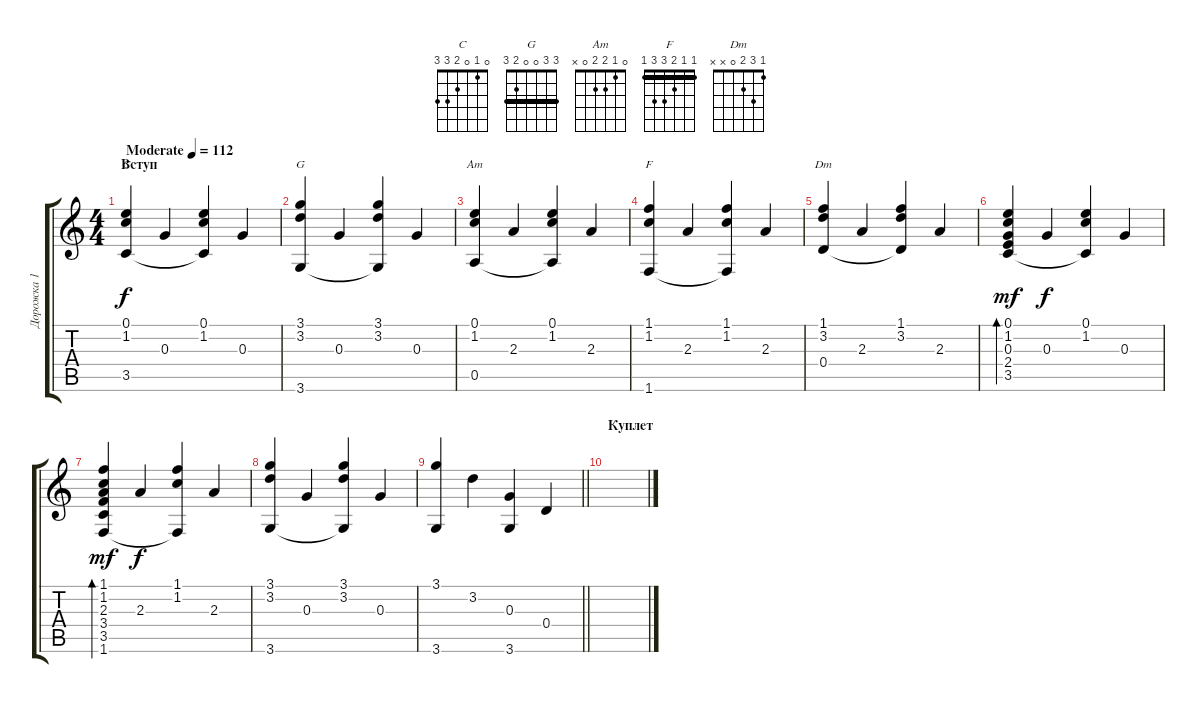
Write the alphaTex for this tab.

\track ("Дорожка 1" "Дорожка 1") {instrument acousticguitarsteel}
\staff {score tabs}
\tuning (E4 B3 G3 D3 A2 E2) {hide}
\chord ("C" 0 1 0 2 3 3)
\chord ("G" 3 3 0 0 2 3) {barre 3}
\chord ("Am" 0 1 2 2 0 x)
\chord ("F" 1 1 2 3 3 1) {barre 1}
\chord ("Dm" 1 3 2 0 x x)
\ts (4 4)
\section ("" "Вступ")
\tempo (112 "Moderate")
\clef g2
\ks c
(0.1 1.2 3.5).4{ch "C" dy f instrument acousticguitarsteel} 0.3.4 (0.1 1.2 3.5{t}).4 0.3.4 |
(3.1 3.2 3.6).4{ch "G"} 0.3.4 (3.1 3.2 3.6{t}).4 0.3.4 |
(0.1 1.2 0.5).4{ch "Am"} 2.3.4 (0.1 1.2 0.5{t}).4 2.3.4 |
(1.1 1.2 1.6).4{ch "F"} 2.3.4 (1.1 1.2 1.6{t}).4 2.3.4 |
(1.1 3.2 0.4).4{ch "Dm"} 2.3.4 (1.1 3.2 0.4{t}).4 2.3.4 |
(0.1 1.2 0.3 2.4 3.5).4{bd 60 dy mf} 0.3.4{dy f} (0.1 1.2 3.5{t}).4 0.3.4 |
(1.1 1.2 2.3 3.4 3.5 1.6).4{bd 60 dy mf} 2.3.4{dy f} (1.1 1.2 1.6{t}).4 2.3.4 |
(3.1 3.2 3.6).4 0.3.4 (3.1 3.2 3.6{t}).4 0.3.4 |
\barLineRight lightlight
(3.1 3.6).4 3.2.4 (0.3 3.6).4 0.4.4 |
\section ("" "Куплет")
